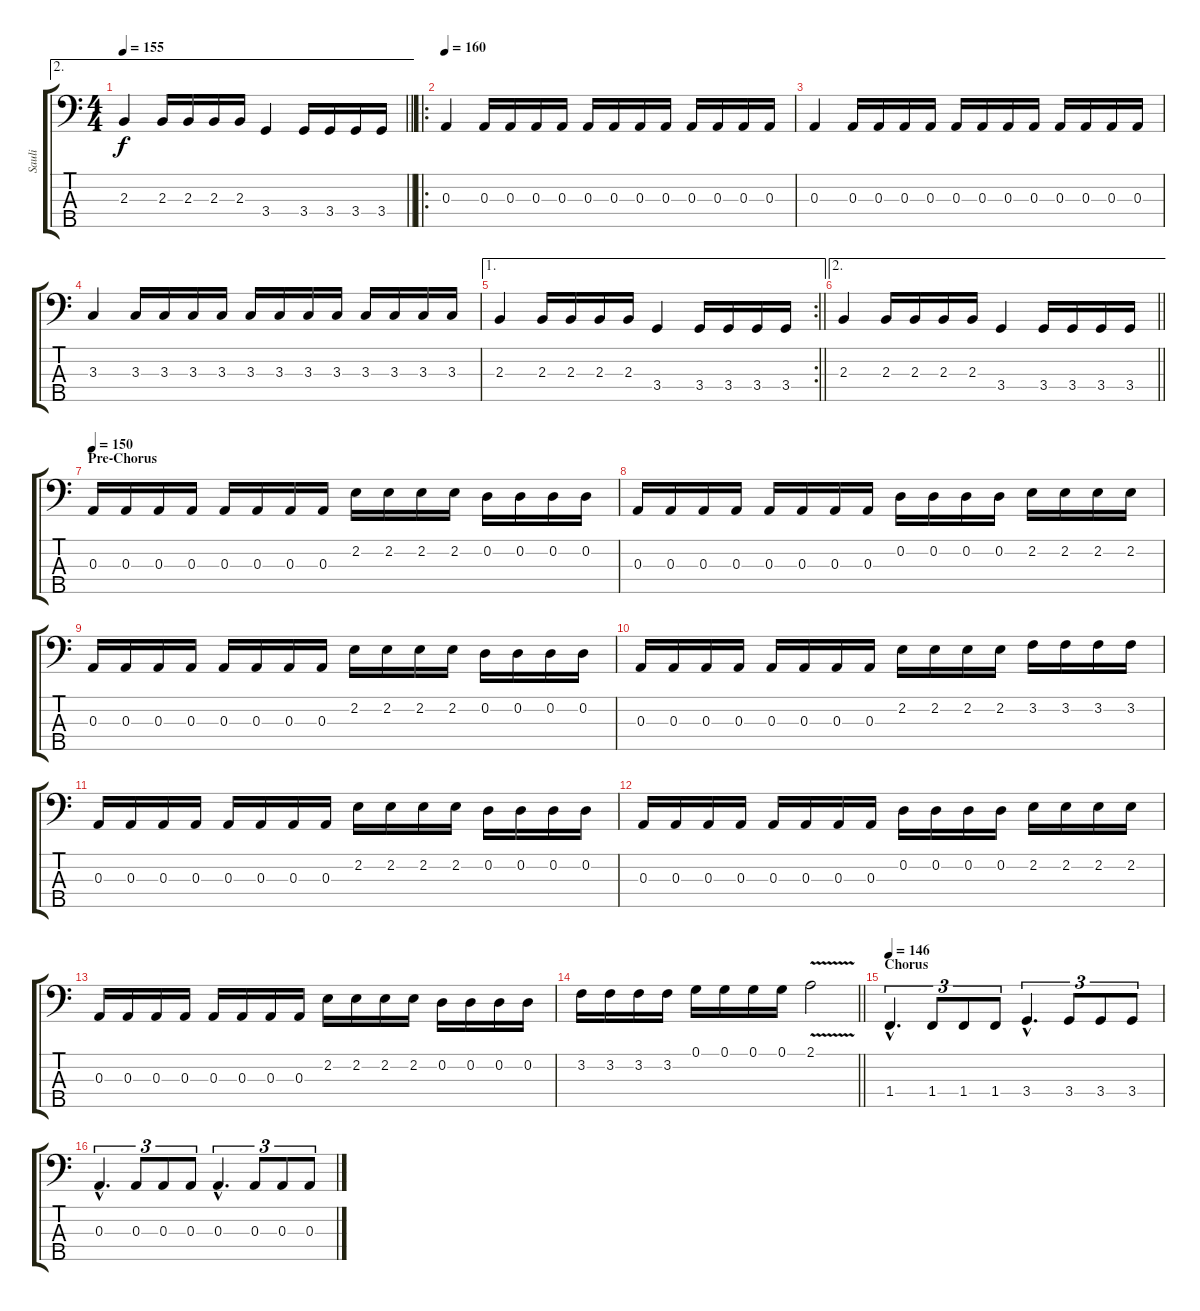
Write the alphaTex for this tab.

\track ("Sauli" "Sauli") {instrument electricbassfinger}
\staff {score tabs}
\tuning (G2 D2 A1 E1 B0) {hide}
\ae 2
\ts (4 4)
\tempo 155
\clef f4
\barLineRight lightlight
\ks c
2.3.4{dy f} 2.3.16 2.3.16 2.3.16 2.3.16 3.4.4 3.4.16 3.4.16 3.4.16 3.4.16 |
\ro
\section ("" "")
\tempo 160
0.3.4 0.3.16 0.3.16 0.3.16 0.3.16 0.3.16 0.3.16 0.3.16 0.3.16 0.3.16 0.3.16 0.3.16 0.3.16 |
0.3.4 0.3.16 0.3.16 0.3.16 0.3.16 0.3.16 0.3.16 0.3.16 0.3.16 0.3.16 0.3.16 0.3.16 0.3.16 |
3.3.4 3.3.16 3.3.16 3.3.16 3.3.16 3.3.16 3.3.16 3.3.16 3.3.16 3.3.16 3.3.16 3.3.16 3.3.16 |
\ae 1
\rc 2
\barLineRight lightlight
2.3.4 2.3.16 2.3.16 2.3.16 2.3.16 3.4.4 3.4.16 3.4.16 3.4.16 3.4.16 |
\ae 2
\barLineRight lightlight
2.3.4 2.3.16 2.3.16 2.3.16 2.3.16 3.4.4 3.4.16 3.4.16 3.4.16 3.4.16 |
\section ("" "Pre-Chorus")
\tempo 150
0.3.16{volume 13} 0.3.16 0.3.16 0.3.16 0.3.16 0.3.16 0.3.16 0.3.16 2.2.16 2.2.16 2.2.16 2.2.16 0.2.16 0.2.16 0.2.16 0.2.16 |
0.3.16 0.3.16 0.3.16 0.3.16 0.3.16 0.3.16 0.3.16 0.3.16 0.2.16 0.2.16 0.2.16 0.2.16 2.2.16 2.2.16 2.2.16 2.2.16 |
0.3.16 0.3.16 0.3.16 0.3.16 0.3.16 0.3.16 0.3.16 0.3.16 2.2.16 2.2.16 2.2.16 2.2.16 0.2.16 0.2.16 0.2.16 0.2.16 |
0.3.16 0.3.16 0.3.16 0.3.16 0.3.16 0.3.16 0.3.16 0.3.16 2.2.16 2.2.16 2.2.16 2.2.16 3.2.16 3.2.16 3.2.16 3.2.16 |
0.3.16 0.3.16 0.3.16 0.3.16 0.3.16 0.3.16 0.3.16 0.3.16 2.2.16 2.2.16 2.2.16 2.2.16 0.2.16 0.2.16 0.2.16 0.2.16 |
0.3.16 0.3.16 0.3.16 0.3.16 0.3.16 0.3.16 0.3.16 0.3.16 0.2.16 0.2.16 0.2.16 0.2.16 2.2.16 2.2.16 2.2.16 2.2.16 |
0.3.16 0.3.16 0.3.16 0.3.16 0.3.16 0.3.16 0.3.16 0.3.16 2.2.16 2.2.16 2.2.16 2.2.16 0.2.16 0.2.16 0.2.16 0.2.16 |
\barLineRight lightlight
3.2.16 3.2.16 3.2.16 3.2.16 0.1.16 0.1.16 0.1.16 0.1.16 2.1{v}.2 |
\section ("" "Chorus")
\tempo 146
1.4{hac}.4{d tu (3 2) volume 16} 1.4.8{tu (3 2)} 1.4.8{tu (3 2)} 1.4.8{tu (3 2)} 3.4{hac}.4{d tu (3 2)} 3.4.8{tu (3 2)} 3.4.8{tu (3 2)} 3.4.8{tu (3 2)} |
0.3{hac}.4{d tu (3 2)} 0.3.8{tu (3 2)} 0.3.8{tu (3 2)} 0.3.8{tu (3 2)} 0.3{hac}.4{d tu (3 2)} 0.3.8{tu (3 2)} 0.3.8{tu (3 2)} 0.3.8{tu (3 2)}
